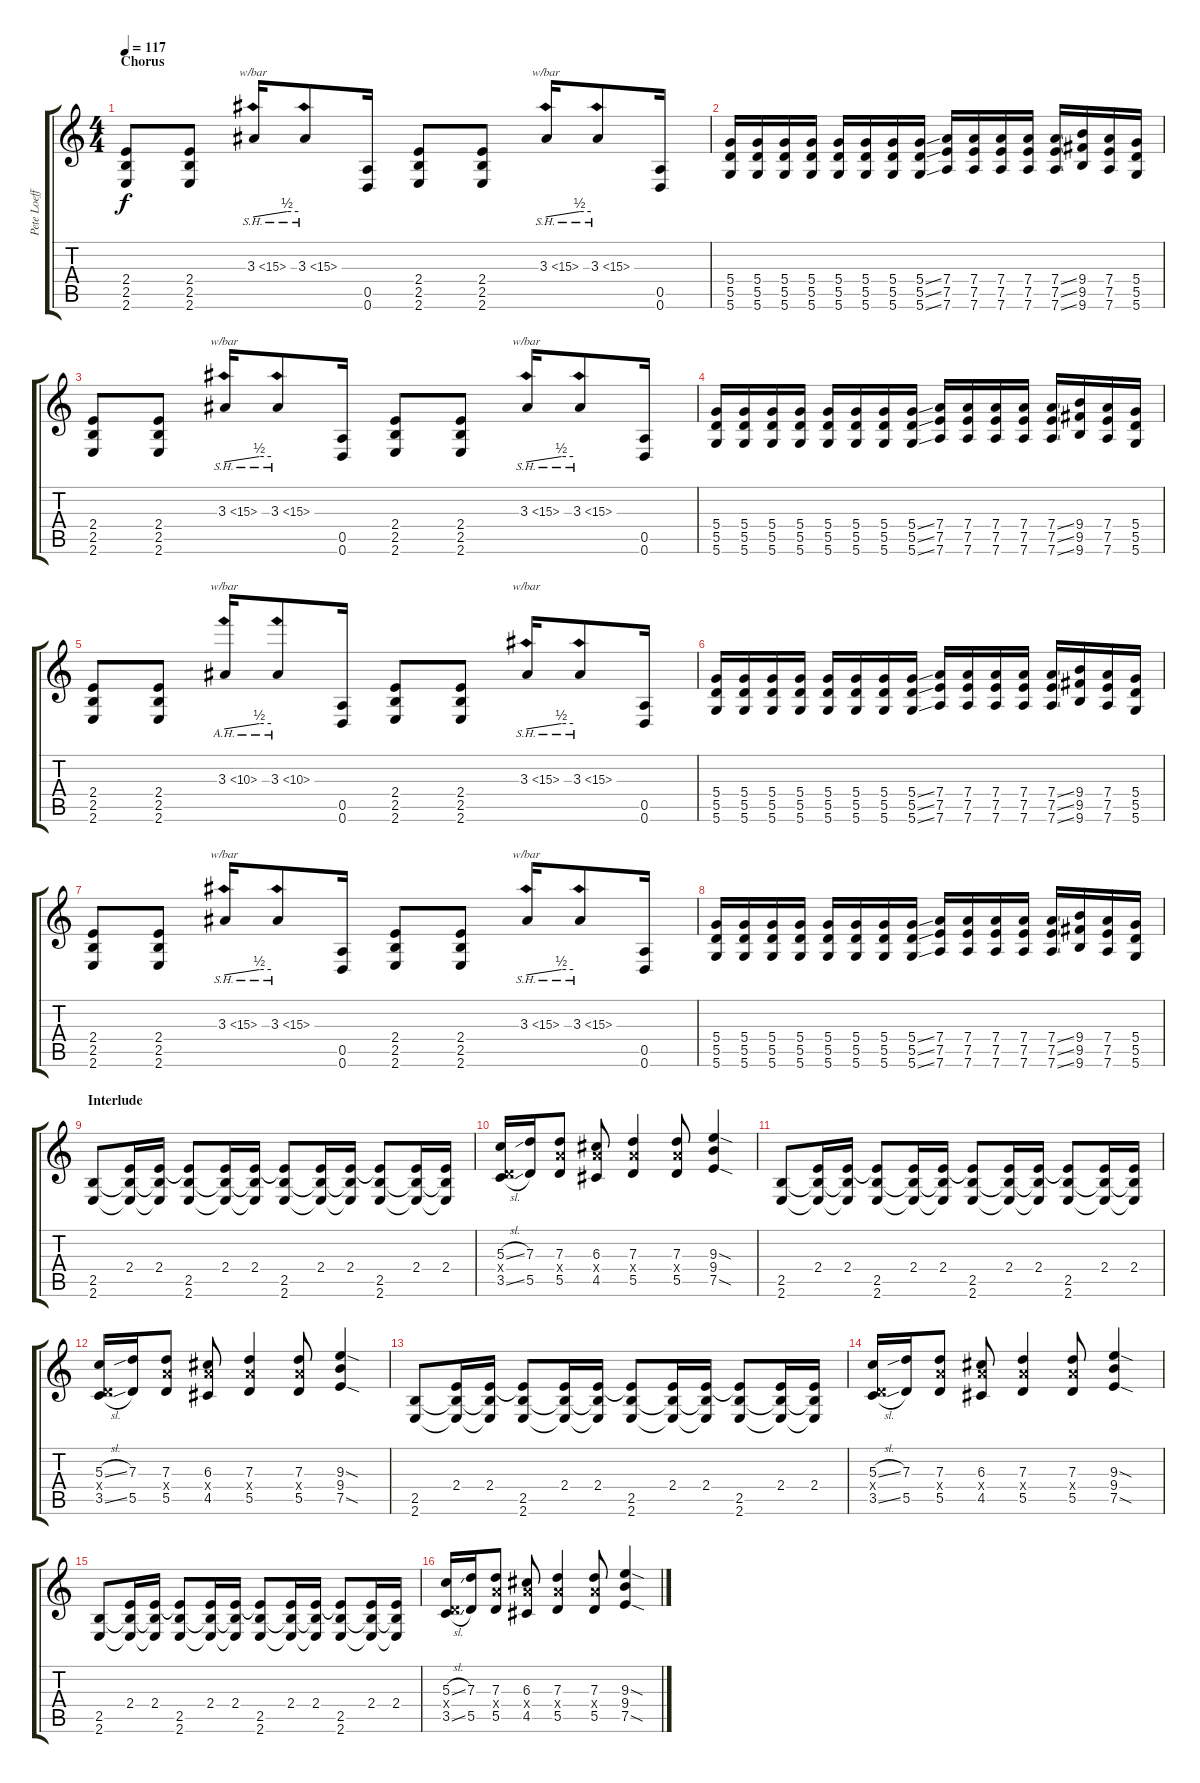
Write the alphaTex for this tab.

\track ("Pete Loeffler - Distortion Guitar(left)" "Pete Loeff") {instrument distortionguitar}
\staff {score tabs}
\tuning (E4 B3 G3 D3 A2 D2) {hide}
\ts (4 4)
\section ("" "Chorus")
\tempo 117
\clef g2
\ks c
(2.4 2.5 2.6).8{dy f} (2.4 2.5 2.6).8 3.3{sh 12}.16{tbe (custom default 0 0 45 2 60 2)} 3.3{sh 12}.8 (0.5 0.6).16 (2.4 2.5 2.6).8 (2.4 2.5 2.6).8 3.3{sh 12}.16{tbe (custom default 0 0 45 2 60 2)} 3.3{sh 12}.8 (0.5 0.6).16 |
(5.4 5.5 5.6).16 (5.4 5.5 5.6).16 (5.4 5.5 5.6).16 (5.4 5.5 5.6).16 (5.4 5.5 5.6).16 (5.4 5.5 5.6).16 (5.4 5.5 5.6).16 (5.4{ss} 5.5{ss} 5.6{ss}).16 (7.4 7.5 7.6).16 (7.4 7.5 7.6).16 (7.4 7.5 7.6).16 (7.4 7.5 7.6).16 (7.4{ss} 7.5{ss} 7.6{ss}).16 (9.4 9.5 9.6).16 (7.4 7.5 7.6).16 (5.4 5.5 5.6).16 |
(2.4 2.5 2.6).8 (2.4 2.5 2.6).8 3.3{sh 12}.16{tbe (custom default 0 0 45 2 60 2)} 3.3{sh 12}.8 (0.5 0.6).16 (2.4 2.5 2.6).8 (2.4 2.5 2.6).8 3.3{sh 12}.16{tbe (custom default 0 0 45 2 60 2)} 3.3{sh 12}.8 (0.5 0.6).16 |
(5.4 5.5 5.6).16 (5.4 5.5 5.6).16 (5.4 5.5 5.6).16 (5.4 5.5 5.6).16 (5.4 5.5 5.6).16 (5.4 5.5 5.6).16 (5.4 5.5 5.6).16 (5.4{ss} 5.5{ss} 5.6{ss}).16 (7.4 7.5 7.6).16 (7.4 7.5 7.6).16 (7.4 7.5 7.6).16 (7.4 7.5 7.6).16 (7.4{ss} 7.5{ss} 7.6{ss}).16 (9.4 9.5 9.6).16 (7.4 7.5 7.6).16 (5.4 5.5 5.6).16 |
(2.4 2.5 2.6).8 (2.4 2.5 2.6).8 3.3{ah 7}.16{tbe (custom default 0 0 45 2 60 2)} 3.3{ah 7}.8 (0.5 0.6).16 (2.4 2.5 2.6).8 (2.4 2.5 2.6).8 3.3{sh 12}.16{tbe (custom default 0 0 45 2 60 2)} 3.3{sh 12}.8 (0.5 0.6).16 |
(5.4 5.5 5.6).16 (5.4 5.5 5.6).16 (5.4 5.5 5.6).16 (5.4 5.5 5.6).16 (5.4 5.5 5.6).16 (5.4 5.5 5.6).16 (5.4 5.5 5.6).16 (5.4{ss} 5.5{ss} 5.6{ss}).16 (7.4 7.5 7.6).16 (7.4 7.5 7.6).16 (7.4 7.5 7.6).16 (7.4 7.5 7.6).16 (7.4{ss} 7.5{ss} 7.6{ss}).16 (9.4 9.5 9.6).16 (7.4 7.5 7.6).16 (5.4 5.5 5.6).16 |
(2.4 2.5 2.6).8 (2.4 2.5 2.6).8 3.3{sh 12}.16{tbe (custom default 0 0 45 2 60 2)} 3.3{sh 12}.8 (0.5 0.6).16 (2.4 2.5 2.6).8 (2.4 2.5 2.6).8 3.3{sh 12}.16{tbe (custom default 0 0 45 2 60 2)} 3.3{sh 12}.8 (0.5 0.6).16 |
(5.4 5.5 5.6).16 (5.4 5.5 5.6).16 (5.4 5.5 5.6).16 (5.4 5.5 5.6).16 (5.4 5.5 5.6).16 (5.4 5.5 5.6).16 (5.4 5.5 5.6).16 (5.4{ss} 5.5{ss} 5.6{ss}).16 (7.4 7.5 7.6).16 (7.4 7.5 7.6).16 (7.4 7.5 7.6).16 (7.4 7.5 7.6).16 (7.4{ss} 7.5{ss} 7.6{ss}).16 (9.4 9.5 9.6).16 (7.4 7.5 7.6).16 (5.4 5.5 5.6).16 |
\section ("" "Interlude")
(2.5 2.6).8 (2.4 2.5{t} 2.6{t}).16 (2.4 2.5{t} 2.6{t}).16 (2.4{t} 2.5 2.6).8 (2.4 2.5{t} 2.6{t}).16 (2.4 2.5{t} 2.6{t}).16 (2.4{t} 2.5 2.6).8 (2.4 2.5{t} 2.6{t}).16 (2.4 2.5{t} 2.6{t}).16 (2.4{t} 2.5 2.6).8 (2.4 2.5{t} 2.6{t}).16 (2.4 2.5{t} 2.6{t}).16 |
(5.3{sl} 0.4{x} 3.5{sl}).16 (7.3 5.5).16 (7.3 7.4{x} 5.5).8 (6.3 7.4{x} 4.5).8 (7.3 7.4{x} 5.5).4 (7.3 7.4{x} 5.5).8 (9.3{sod} 9.4 7.5{sod}).4 |
(2.5 2.6).8 (2.4 2.5{t} 2.6{t}).16 (2.4 2.5{t} 2.6{t}).16 (2.4{t} 2.5 2.6).8 (2.4 2.5{t} 2.6{t}).16 (2.4 2.5{t} 2.6{t}).16 (2.4{t} 2.5 2.6).8 (2.4 2.5{t} 2.6{t}).16 (2.4 2.5{t} 2.6{t}).16 (2.4{t} 2.5 2.6).8 (2.4 2.5{t} 2.6{t}).16 (2.4 2.5{t} 2.6{t}).16 |
(5.3{sl} 0.4{x} 3.5{sl}).16 (7.3 5.5).16 (7.3 7.4{x} 5.5).8 (6.3 7.4{x} 4.5).8 (7.3 7.4{x} 5.5).4 (7.3 7.4{x} 5.5).8 (9.3{sod} 9.4 7.5{sod}).4 |
(2.5 2.6).8 (2.4 2.5{t} 2.6{t}).16 (2.4 2.5{t} 2.6{t}).16 (2.4{t} 2.5 2.6).8 (2.4 2.5{t} 2.6{t}).16 (2.4 2.5{t} 2.6{t}).16 (2.4{t} 2.5 2.6).8 (2.4 2.5{t} 2.6{t}).16 (2.4 2.5{t} 2.6{t}).16 (2.4{t} 2.5 2.6).8 (2.4 2.5{t} 2.6{t}).16 (2.4 2.5{t} 2.6{t}).16 |
(5.3{sl} 0.4{x} 3.5{sl}).16 (7.3 5.5).16 (7.3 7.4{x} 5.5).8 (6.3 7.4{x} 4.5).8 (7.3 7.4{x} 5.5).4 (7.3 7.4{x} 5.5).8 (9.3{sod} 9.4 7.5{sod}).4 |
(2.5 2.6).8 (2.4 2.5{t} 2.6{t}).16 (2.4 2.5{t} 2.6{t}).16 (2.4{t} 2.5 2.6).8 (2.4 2.5{t} 2.6{t}).16 (2.4 2.5{t} 2.6{t}).16 (2.4{t} 2.5 2.6).8 (2.4 2.5{t} 2.6{t}).16 (2.4 2.5{t} 2.6{t}).16 (2.4{t} 2.5 2.6).8 (2.4 2.5{t} 2.6{t}).16 (2.4 2.5{t} 2.6{t}).16 |
(5.3{sl} 0.4{x} 3.5{sl}).16 (7.3 5.5).16 (7.3 7.4{x} 5.5).8 (6.3 7.4{x} 4.5).8 (7.3 7.4{x} 5.5).4 (7.3 7.4{x} 5.5).8 (9.3{sod} 9.4 7.5{sod}).4
